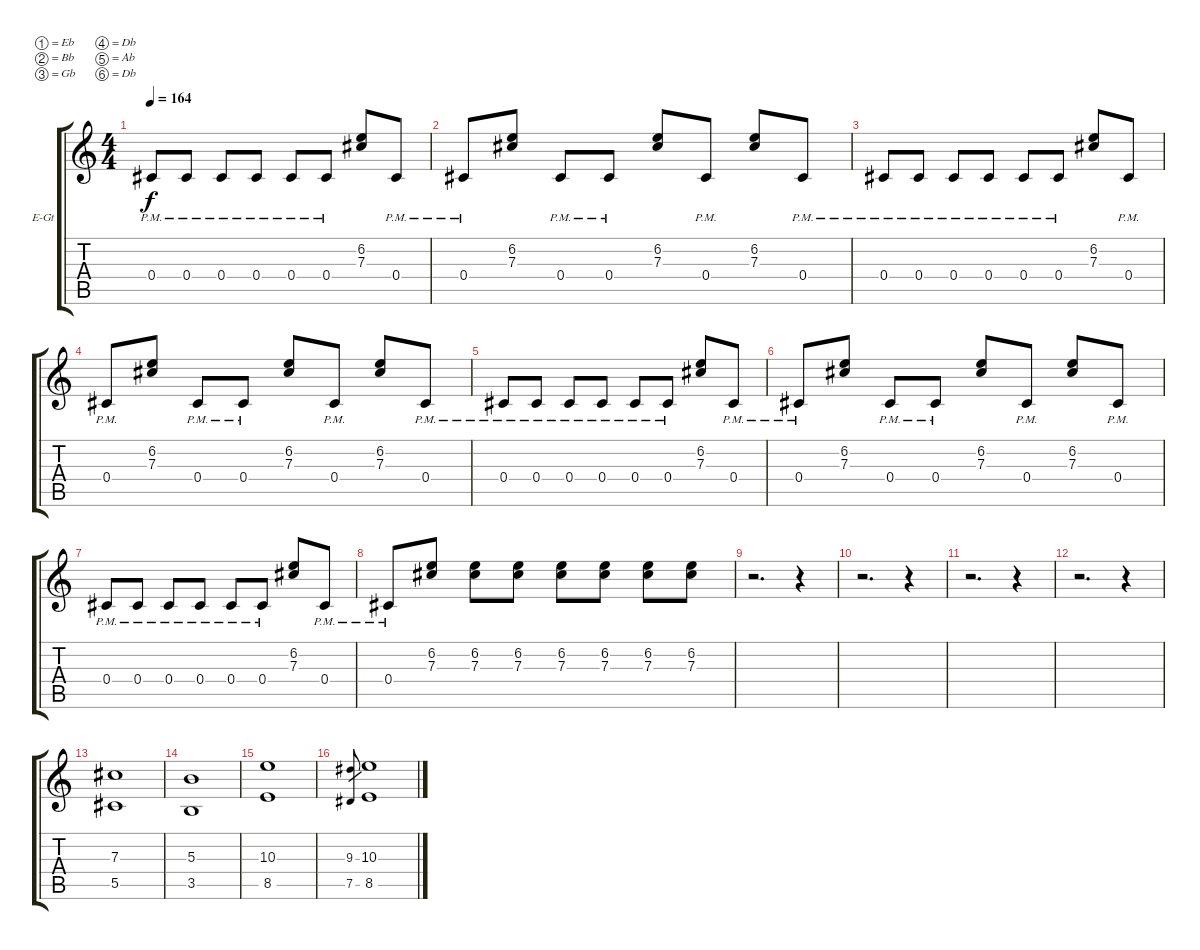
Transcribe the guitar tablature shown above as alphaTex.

\bracketExtendMode groupsimilarinstruments
\firstSystemTrackNameOrientation horizontal
\otherSystemsTrackNameOrientation horizontal
\track ("Electric Guitar 2" "E-Gt") {instrument distortionguitar}
\staff {score tabs}
\tuning (Eb4 Bb3 Gb3 Db3 Ab2 Db2)
\ts (4 4)
\tempo 164
\clef g2
\ks c
0.4{pm}.8{dy f} 0.4{pm}.8 0.4{pm}.8 0.4{pm}.8 0.4{pm}.8 0.4{pm}.8 (6.2 7.3).8 0.4{pm}.8 |
0.4{pm}.8 (7.3 6.2).8 0.4{pm}.8 0.4{pm}.8 (6.2 7.3).8 0.4{pm}.8 (7.3 6.2).8 0.4{pm}.8 |
0.4{pm}.8 0.4{pm}.8 0.4{pm}.8 0.4{pm}.8 0.4{pm}.8 0.4{pm}.8 (6.2 7.3).8 0.4{pm}.8 |
0.4{pm}.8 (7.3 6.2).8 0.4{pm}.8 0.4{pm}.8 (6.2 7.3).8 0.4{pm}.8 (7.3 6.2).8 0.4{pm}.8 |
0.4{pm}.8 0.4{pm}.8 0.4{pm}.8 0.4{pm}.8 0.4{pm}.8 0.4{pm}.8 (6.2 7.3).8 0.4{pm}.8 |
0.4{pm}.8 (7.3 6.2).8 0.4{pm}.8 0.4{pm}.8 (6.2 7.3).8 0.4{pm}.8 (7.3 6.2).8 0.4{pm}.8 |
0.4{pm}.8 0.4{pm}.8 0.4{pm}.8 0.4{pm}.8 0.4{pm}.8 0.4{pm}.8 (6.2 7.3).8 0.4{pm}.8 |
0.4{pm}.8 (7.3 6.2).8 (7.3 6.2).8 (6.2 7.3).8 (6.2 7.3).8 (7.3 6.2).8 (7.3 6.2).8 (6.2 7.3).8 |
r.2{d} r.4 |
r.2{d} r.4 |
r.2{d} r.4 |
r.2{d} r.4 |
(5.5 7.3).1 |
(3.5 5.3).1 |
(8.5 10.3).1 |
(7.5 9.3).8{gr} (10.3 8.5).1
